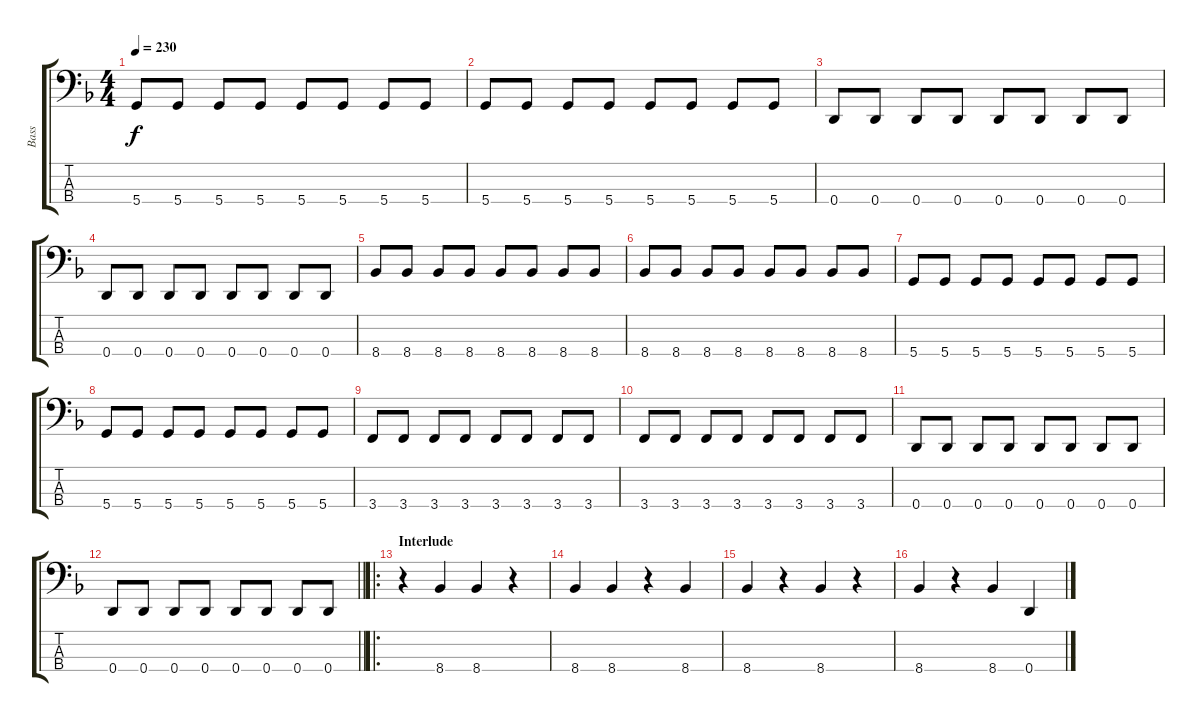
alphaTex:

\track ("Bass" "Bass") {instrument electricbasspick}
\staff {score tabs}
\tuning (F2 C2 G1 D1) {hide}
\ts (4 4)
\tempo 230
\clef f4
\ks f
5.4.8{dy f} 5.4.8 5.4.8 5.4.8 5.4.8 5.4.8 5.4.8 5.4.8 |
5.4.8 5.4.8 5.4.8 5.4.8 5.4.8 5.4.8 5.4.8 5.4.8 |
0.4.8 0.4.8 0.4.8 0.4.8 0.4.8 0.4.8 0.4.8 0.4.8 |
0.4.8 0.4.8 0.4.8 0.4.8 0.4.8 0.4.8 0.4.8 0.4.8 |
8.4.8 8.4.8 8.4.8 8.4.8 8.4.8 8.4.8 8.4.8 8.4.8 |
8.4.8 8.4.8 8.4.8 8.4.8 8.4.8 8.4.8 8.4.8 8.4.8 |
5.4.8 5.4.8 5.4.8 5.4.8 5.4.8 5.4.8 5.4.8 5.4.8 |
5.4.8 5.4.8 5.4.8 5.4.8 5.4.8 5.4.8 5.4.8 5.4.8 |
3.4.8 3.4.8 3.4.8 3.4.8 3.4.8 3.4.8 3.4.8 3.4.8 |
3.4.8 3.4.8 3.4.8 3.4.8 3.4.8 3.4.8 3.4.8 3.4.8 |
0.4.8 0.4.8 0.4.8 0.4.8 0.4.8 0.4.8 0.4.8 0.4.8 |
\barLineRight lightlight
0.4.8 0.4.8 0.4.8 0.4.8 0.4.8 0.4.8 0.4.8 0.4.8 |
\ro
\section ("" "Interlude")
r.4 8.4.4 8.4.4 r.4 |
8.4.4 8.4.4 r.4 8.4.4 |
8.4.4 r.4 8.4.4 r.4 |
8.4.4 r.4 8.4.4 0.4.4
